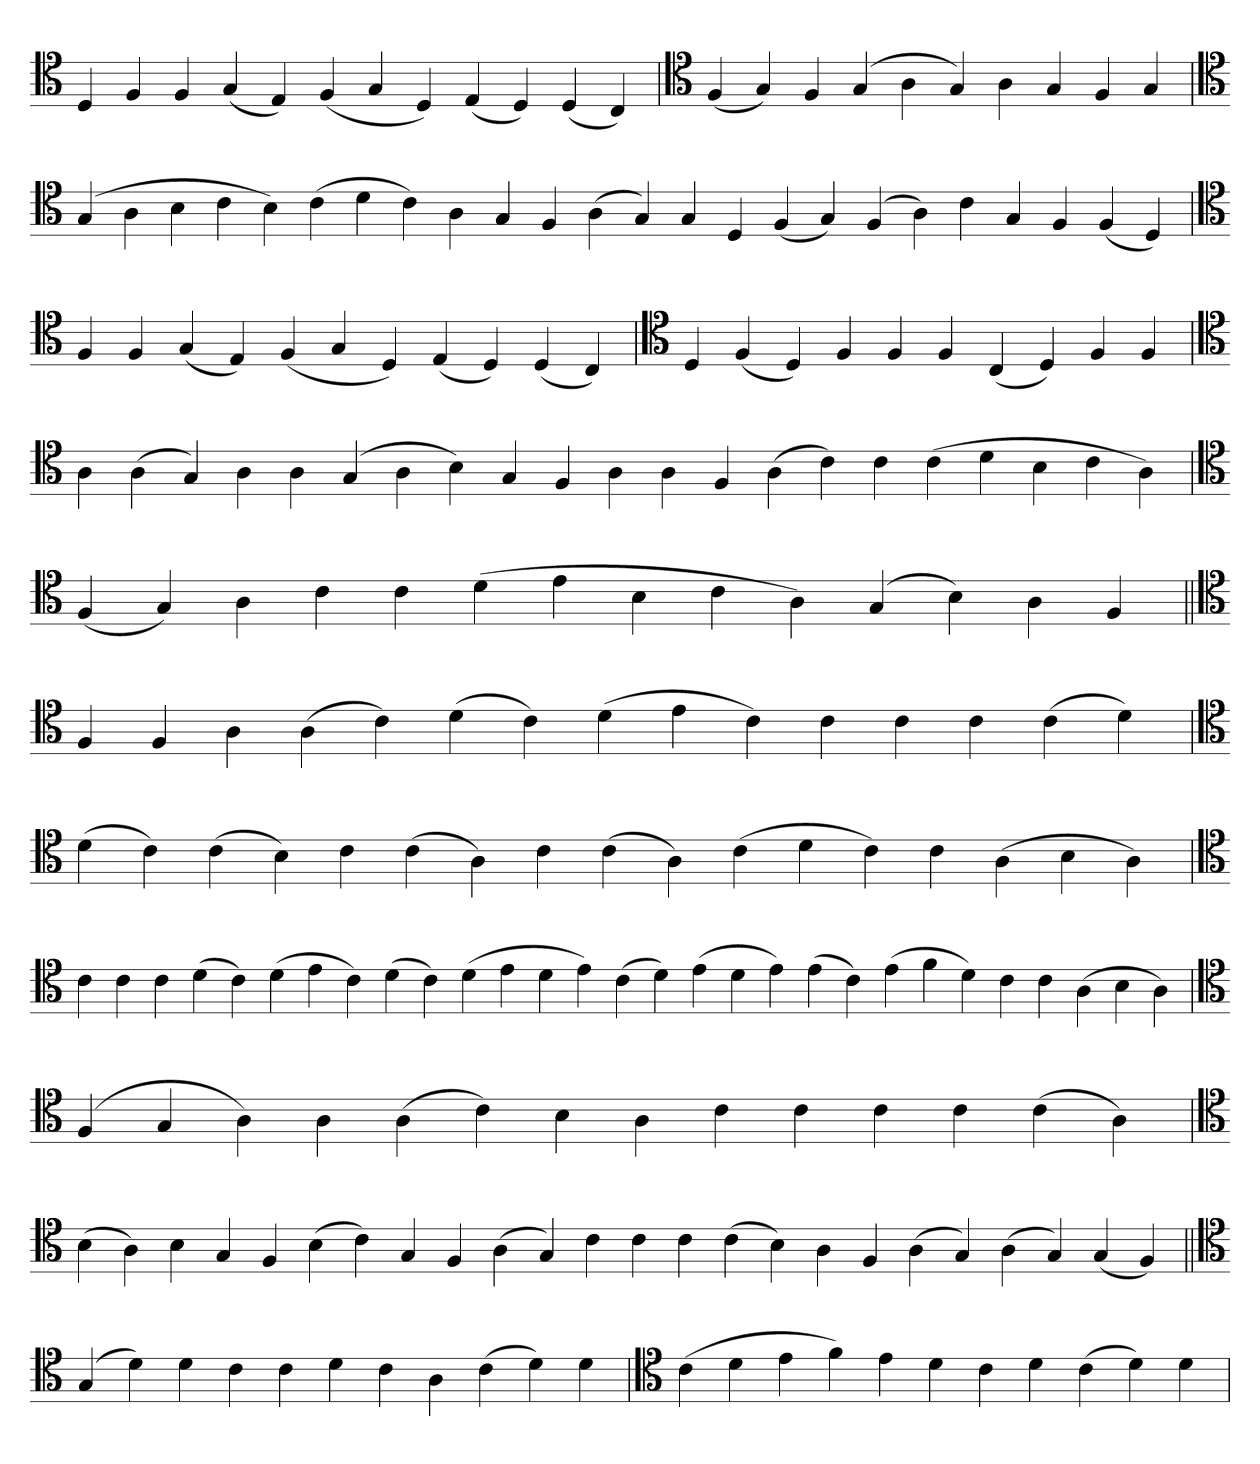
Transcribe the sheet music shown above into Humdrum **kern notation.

**kern
*part1
*staff1
*clefC4
=
4D
4F
4F
(4G
4E)
(4F
4G
4D)
(4E
4D)
(4D
4C)
='
*clefC4
(4F
4G)
4F
(4G
4A
4G)
4A
4G
4F
4G
=`
*clefC4
(4G
4A
4B
4c
4B)
(4c
4d
4c)
4A
4G
4F
(4A
4G)
4G
4D
(4F
4G)
(4F
4A)
4c
4G
4F
(4F
4D)
=`
*clefC4
4F
4F
(4G
4E)
(4F
4G
4D)
(4E
4D)
(4D
4C)
=
*clefC4
4D
(4F
4D)
4F
4F
4F
(4C
4D)
4F
4F
=`
*clefC4
4A
(4A
4G)
4A
4A
(4G
4A
4B)
4G
4F
4A
4A
4F
(4A
4c)
4c
(4c
4d
4B
4c
4A)
=`
*clefC4
(4F
4G)
4A
4c
4c
(4d
4e
4B
4c
4A)
(4G
4B)
4A
4F
=||
*clefC4
4F
4F
4A
(4A
4c)
(4d
4c)
(4d
4e
4c)
4c
4c
4c
(4c
4d)
=`
*clefC4
(4d
4c)
(4c
4B)
4c
(4c
4A)
4c
(4c
4A)
(4c
4d
4c)
4c
(4A
4B
4A)
=
*clefC4
4c
4c
4c
(4d
4c)
(4d
4e
4c)
(4d
4c)
(4d
4e
4d
4e)
(4c
4d)
(4e
4d
4e)
(4e
4c)
(4e
4f
4d)
4c
4c
(4A
4B
4A)
='
*clefC4
(4F
4G
4A)
4A
(4A
4c)
4B
4A
4c
4c
4c
4c
(4c
4A)
=`
*clefC4
(4B
4A)
4B
4G
4F
(4B
4c)
4G
4F
(4A
4G)
4c
4c
4c
(4c
4B)
4A
4F
(4A
4G)
(4A
4G)
(4G
4F)
=||
*clefC4
(4G
4d)
4d
4c
4c
4d
4c
4A
(4c
4d)
4d
=`
*clefC4
(4c
4d
4e
4f)
4e
4d
4c
4d
(4c
4d)
4d
=`
*-
